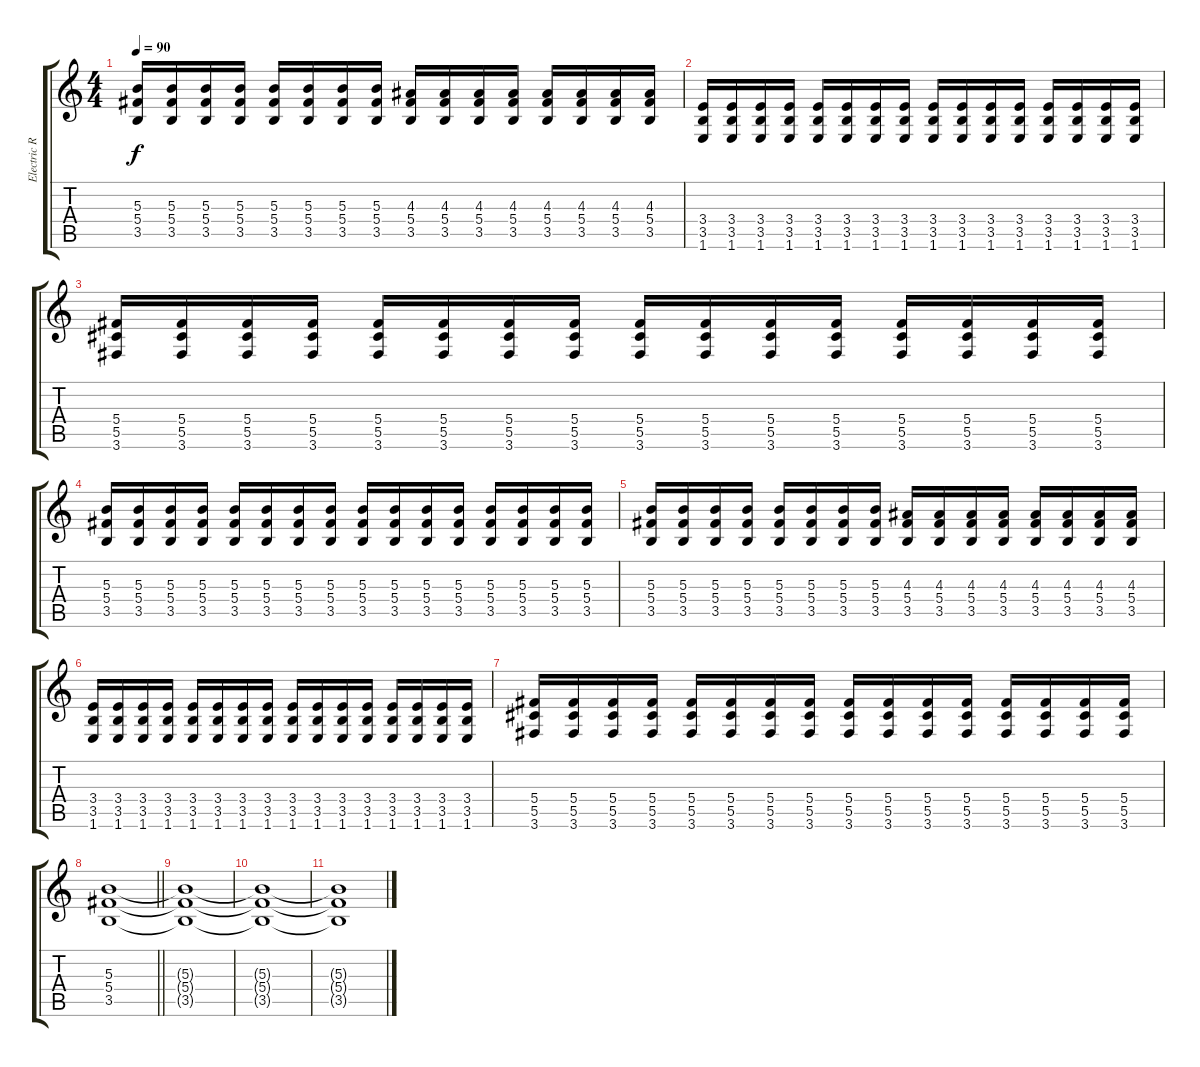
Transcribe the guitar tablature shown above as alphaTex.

\track ("Electric Rhythm Guitar - Right Channel" "Electric R") {instrument distortionguitar}
\staff {score tabs}
\tuning (Eb4 B3 Gb3 Db3 Ab2 Eb2) {hide}
\ts (4 4)
\tempo 90
\clef g2
\ks c
(5.3 5.4 3.5).16{dy f} (5.3 5.4 3.5).16 (5.3 5.4 3.5).16 (5.3 5.4 3.5).16 (5.3 5.4 3.5).16 (5.3 5.4 3.5).16 (5.3 5.4 3.5).16 (5.3 5.4 3.5).16 (4.3 5.4 3.5).16 (4.3 5.4 3.5).16 (4.3 5.4 3.5).16 (4.3 5.4 3.5).16 (4.3 5.4 3.5).16 (4.3 5.4 3.5).16 (4.3 5.4 3.5).16 (4.3 5.4 3.5).16 |
(3.4 3.5 1.6).16 (3.4 3.5 1.6).16 (3.4 3.5 1.6).16 (3.4 3.5 1.6).16 (3.4 3.5 1.6).16 (3.4 3.5 1.6).16 (3.4 3.5 1.6).16 (3.4 3.5 1.6).16 (3.4 3.5 1.6).16 (3.4 3.5 1.6).16 (3.4 3.5 1.6).16 (3.4 3.5 1.6).16 (3.4 3.5 1.6).16 (3.4 3.5 1.6).16 (3.4 3.5 1.6).16 (3.4 3.5 1.6).16 |
(5.4 5.5 3.6).16 (5.4 5.5 3.6).16 (5.4 5.5 3.6).16 (5.4 5.5 3.6).16 (5.4 5.5 3.6).16 (5.4 5.5 3.6).16 (5.4 5.5 3.6).16 (5.4 5.5 3.6).16 (5.4 5.5 3.6).16 (5.4 5.5 3.6).16 (5.4 5.5 3.6).16 (5.4 5.5 3.6).16 (5.4 5.5 3.6).16 (5.4 5.5 3.6).16 (5.4 5.5 3.6).16 (5.4 5.5 3.6).16 |
(5.3 5.4 3.5).16 (5.3 5.4 3.5).16 (5.3 5.4 3.5).16 (5.3 5.4 3.5).16 (5.3 5.4 3.5).16 (5.3 5.4 3.5).16 (5.3 5.4 3.5).16 (5.3 5.4 3.5).16 (5.3 5.4 3.5).16 (5.3 5.4 3.5).16 (5.3 5.4 3.5).16 (5.3 5.4 3.5).16 (5.3 5.4 3.5).16 (5.3 5.4 3.5).16 (5.3 5.4 3.5).16 (5.3 5.4 3.5).16 |
(5.3 5.4 3.5).16 (5.3 5.4 3.5).16 (5.3 5.4 3.5).16 (5.3 5.4 3.5).16 (5.3 5.4 3.5).16 (5.3 5.4 3.5).16 (5.3 5.4 3.5).16 (5.3 5.4 3.5).16 (4.3 5.4 3.5).16 (4.3 5.4 3.5).16 (4.3 5.4 3.5).16 (4.3 5.4 3.5).16 (4.3 5.4 3.5).16 (4.3 5.4 3.5).16 (4.3 5.4 3.5).16 (4.3 5.4 3.5).16 |
(3.4 3.5 1.6).16 (3.4 3.5 1.6).16 (3.4 3.5 1.6).16 (3.4 3.5 1.6).16 (3.4 3.5 1.6).16 (3.4 3.5 1.6).16 (3.4 3.5 1.6).16 (3.4 3.5 1.6).16 (3.4 3.5 1.6).16 (3.4 3.5 1.6).16 (3.4 3.5 1.6).16 (3.4 3.5 1.6).16 (3.4 3.5 1.6).16 (3.4 3.5 1.6).16 (3.4 3.5 1.6).16 (3.4 3.5 1.6).16 |
(5.4 5.5 3.6).16 (5.4 5.5 3.6).16 (5.4 5.5 3.6).16 (5.4 5.5 3.6).16 (5.4 5.5 3.6).16 (5.4 5.5 3.6).16 (5.4 5.5 3.6).16 (5.4 5.5 3.6).16 (5.4 5.5 3.6).16 (5.4 5.5 3.6).16 (5.4 5.5 3.6).16 (5.4 5.5 3.6).16 (5.4 5.5 3.6).16 (5.4 5.5 3.6).16 (5.4 5.5 3.6).16 (5.4 5.5 3.6).16 |
\barLineRight lightlight
(5.3 5.4 3.5).1 |
(5.3{t} 5.4{t} 3.5{t}).1 |
(5.3{t} 5.4{t} 3.5{t}).1 |
(5.3{t} 5.4{t} 3.5{t}).1
